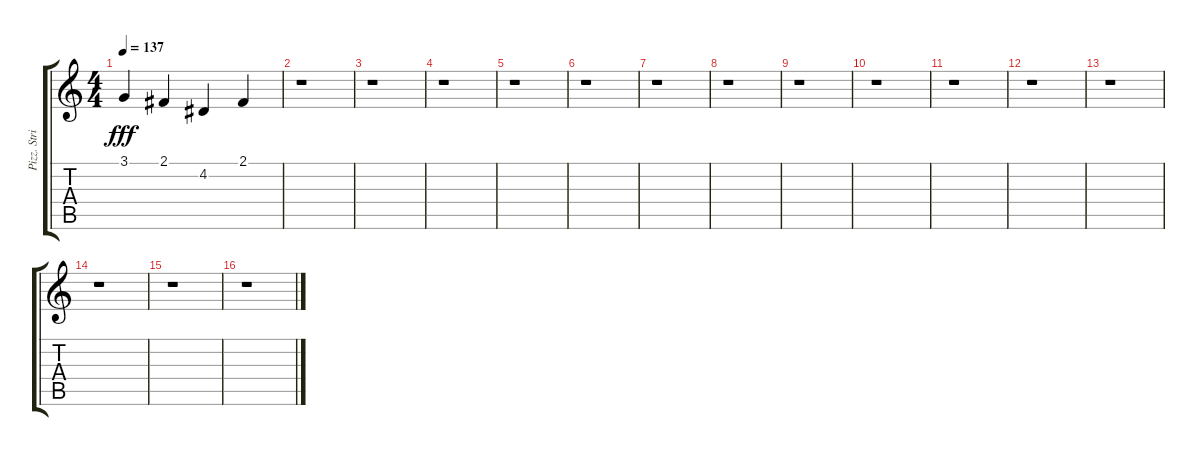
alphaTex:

\track ("Pizz. Strings" "Pizz. Stri") {instrument pizzicatostrings}
\staff {score tabs}
\tuning (E4 B3 G3 D3 A2 E2) {hide}
\ts (4 4)
\tempo 137
\clef g2
\ks c
3.1.4{dy fff} 2.1.4 4.2.4 2.1.4 |
r.1 |
r.1 |
r.1 |
r.1 |
r.1 |
r.1 |
r.1 |
r.1 |
r.1 |
r.1 |
r.1 |
r.1 |
r.1 |
r.1 |
r.1
